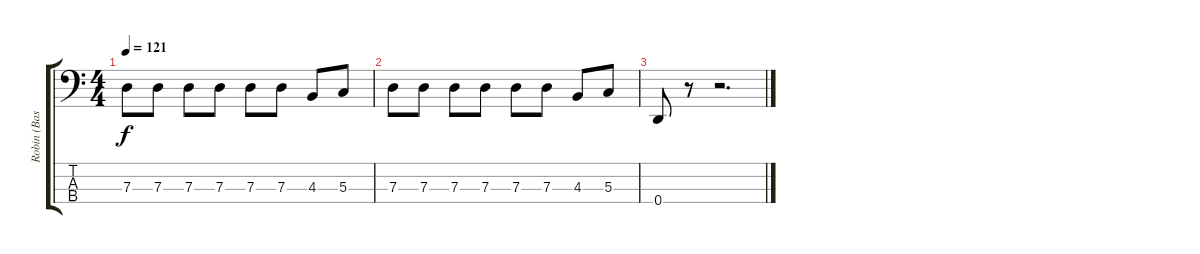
\track ("Robin (Bass)" "Robin (Bas") {instrument electricbasspick}
\staff {score tabs}
\tuning (F2 C2 G1 D1) {hide}
\ts (4 4)
\tempo 121
\clef f4
\ks c
7.3.8{dy f} 7.3.8 7.3.8 7.3.8 7.3.8 7.3.8 4.3.8 5.3.8 |
7.3.8 7.3.8 7.3.8 7.3.8 7.3.8 7.3.8 4.3.8 5.3.8 |
0.4.8 r.8 r.2{d}
